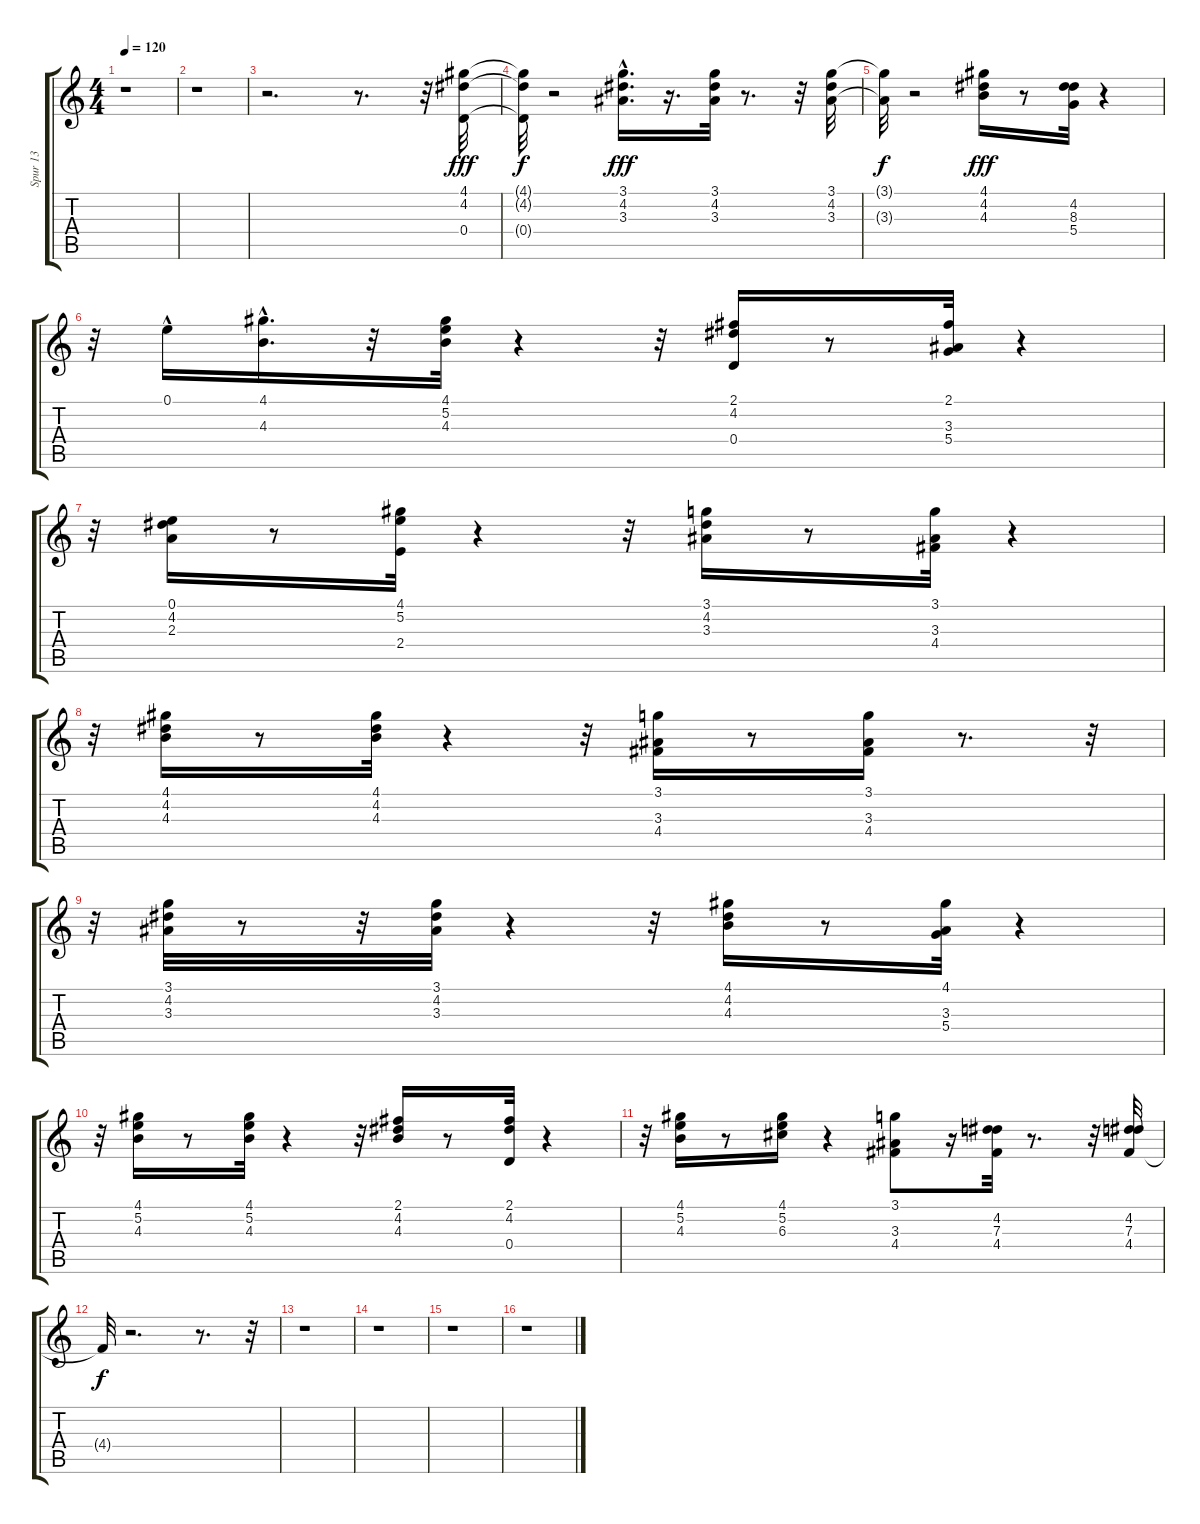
\track ("Spur 13" "Spur 13") {instrument acousticguitarnylon}
\staff {score tabs}
\tuning (E4 B3 G3 D3 A2 E2) {hide}
\ts (4 4)
\tempo 120
\clef g2
\ks c
r.1{dy fff} |
r.1 |
r.2{d} r.8{d} r.32 (4.1 4.2 0.4).32 |
(4.1{t} 4.2{t} 0.4{t}).32{dy f} r.2 (3.1{hac} 4.2 3.3).16{d dy fff} r.16{d} (3.1 4.2 3.3).32 r.8{d} r.32 (3.1 4.2 3.3).32 |
(3.1{t} 3.3{t}).32{dy f} r.2 (4.1 4.2 4.3).16{dy fff} r.8 (4.2 8.3 5.4).32 r.4 |
r.32 0.1{hac}.16 (4.1{hac} 4.3).16{d} r.32 (4.1 5.2 4.3).32 r.4 r.32 (2.1 4.2 0.4).16 r.8 (2.1 3.3 5.4).32 r.4 |
r.32 (0.1 4.2 2.3).16 r.8 (4.1 5.2 2.4).32 r.4 r.32 (3.1 4.2 3.3).16 r.8 (3.1 3.3 4.4).32 r.4 |
r.32 (4.1 4.2 4.3).16 r.8 (4.1 4.2 4.3).32 r.4 r.32 (3.1 3.3 4.4).16 r.8 (3.1 3.3 4.4).16 r.8{d} r.32 |
r.32 (3.1 4.2 3.3).32 r.8 r.32 (3.1 4.2 3.3).32 r.4 r.32 (4.1 4.2 4.3).16 r.8 (4.1 3.3 5.4).32 r.4 |
r.32 (4.1 5.2 4.3).16 r.8 (4.1 5.2 4.3).32 r.4 r.32 (2.1 4.2 4.3).16 r.8 (2.1 4.2 0.4).32 r.4 |
r.32 (4.1 5.2 4.3).16 r.8 (4.1 5.2 6.3).16 r.4 (3.1 3.3 4.4).8 r.16 (4.2 7.3 4.4).32 r.8{d} r.32 (4.2 7.3 4.4).32 |
4.4{t}.32{dy f} r.2{d} r.8{d} r.32 |
r.1 |
r.1 |
r.1 |
r.1
